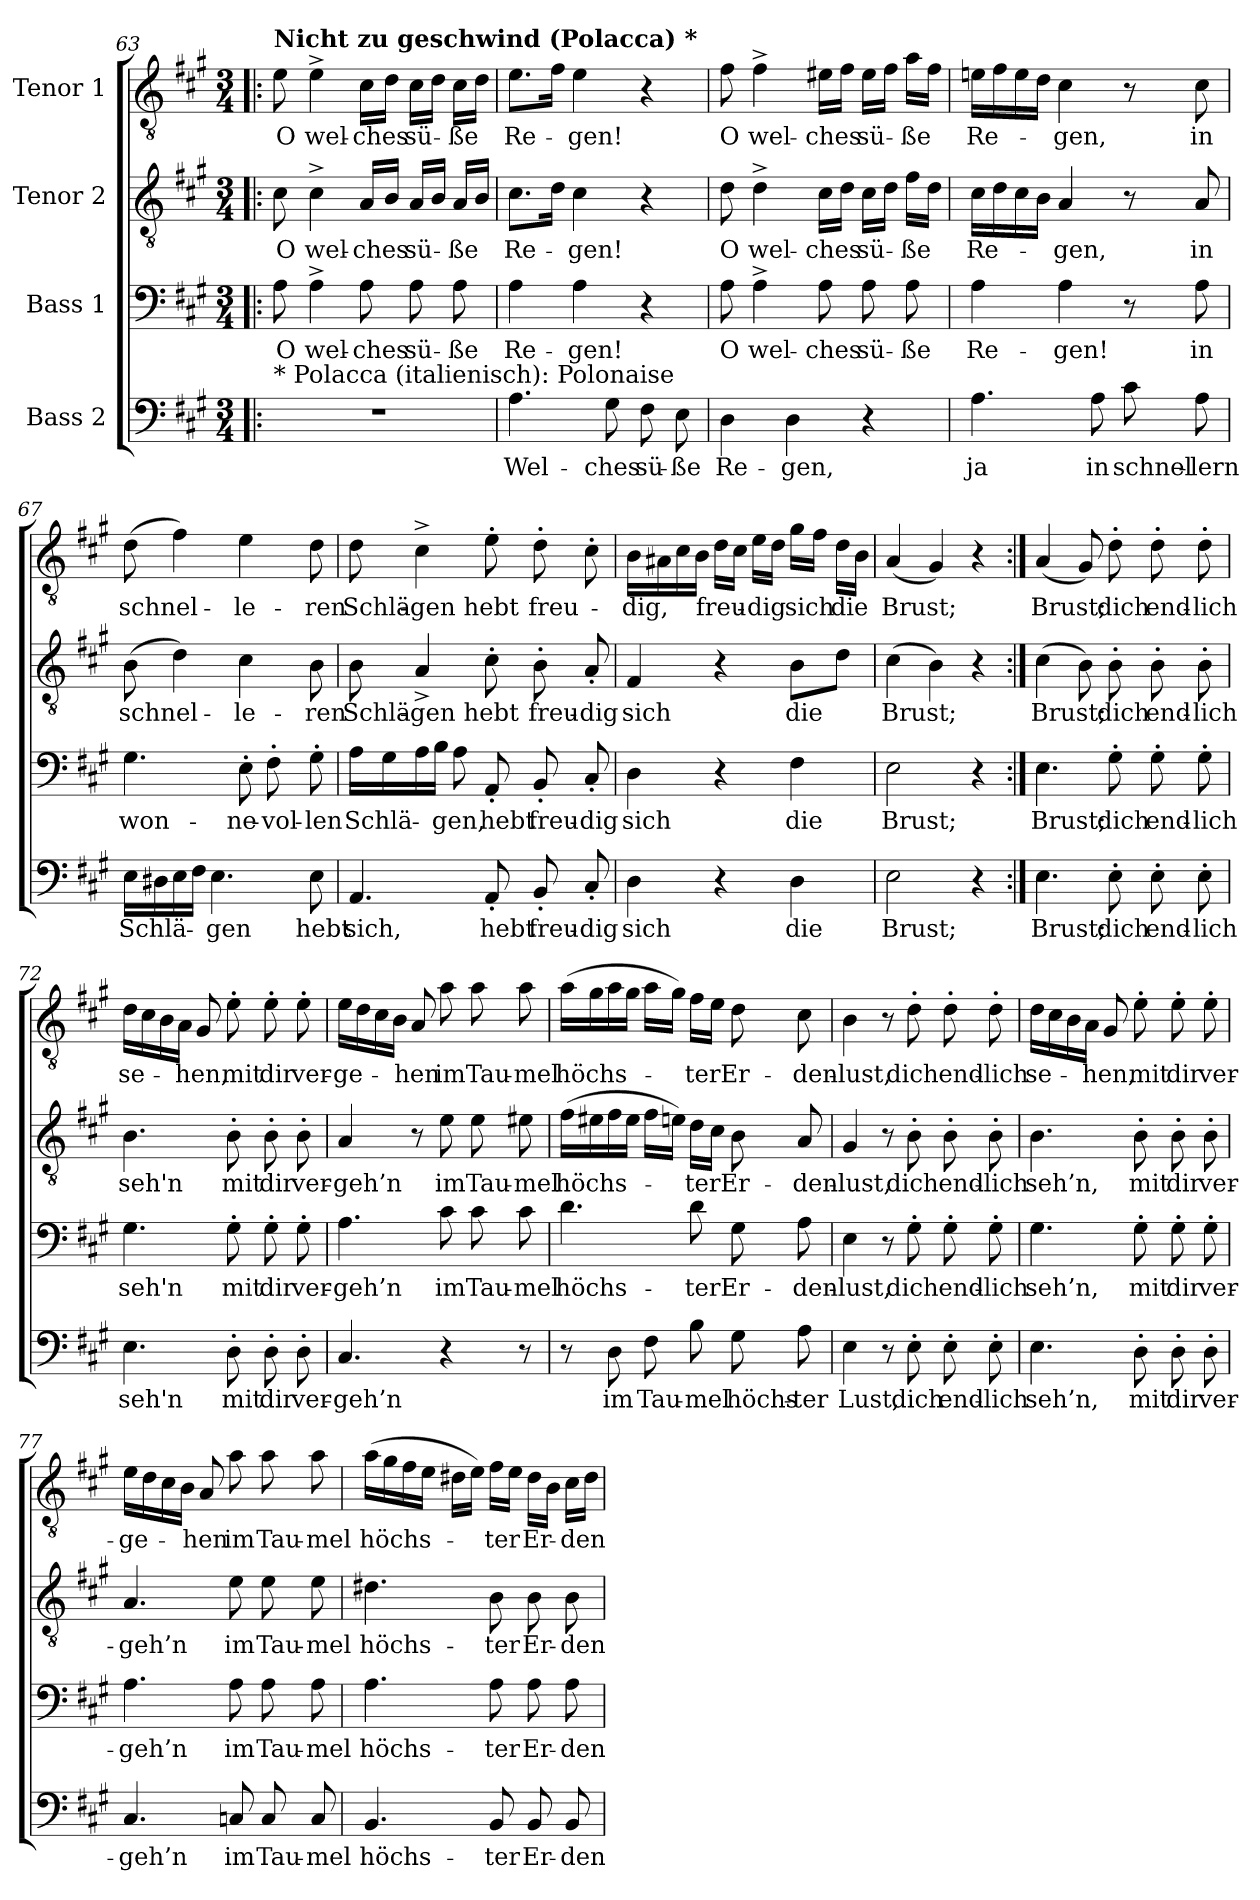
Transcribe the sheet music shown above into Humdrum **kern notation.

**kern	**text	**kern	**text	**kern	**text	**kern	**text
*part4	*part4	*part3	*part3	*part2	*part2	*part1	*part1
*staff4	*staff4	*staff3	*staff3	*staff2	*staff2	*staff1	*staff1
*I"Bass 2	*	*I"Bass 1	*	*I"Tenor 2	*	*I"Tenor 1	*
*clefF4	*	*clefF4	*	*clefGv2	*	*clefGv2	*
*k[f#c#g#]	*	*k[f#c#g#]	*	*k[f#c#g#]	*	*k[f#c#g#]	*
*M3/4	*	*M3/4	*	*M3/4	*	*M3/4	*
=63!|:	=63!|:	=63!|:	=63!|:	=63!|:	=63!|:	=63!|:	=63!|:
!	!	!	!	!	!	!LO:TX:a:B:t=Nicht zu geschwind (Polacca) *	!
!LO:TX:a:t=* Polacca (italienisch)&colon; Polonaise	!	!	!	!	!	!	!
!	!	!	!LO:LY:b	!	!LO:LY:b	!	!LO:LY:b
2.r	.	8A\	O	8c#\	O	8e\	O
!	!	!	!LO:LY:b	!	!LO:LY:b	!	!LO:LY:b
.	.	4A^\	wel-	4c#^\	wel-	4e^\	wel-
!	!	!	!LO:LY:b	!	!LO:LY:b	!	!LO:LY:b
.	.	8A\	-ches	16A/LL	-ches	16c#\LL	-ches
.	.	.	.	16B/JJ	.	16d\JJ	.
!	!	!	!LO:LY:b	!	!LO:LY:b	!	!LO:LY:b
.	.	8A\	sü-	16A/LL	sü-	16c#\LL	sü-
.	.	.	.	16B/JJ	.	16d\JJ	.
!	!	!	!LO:LY:b	!	!LO:LY:b	!	!LO:LY:b
.	.	8A\	-ße	16A/LL	-ße	16c#\LL	-ße
.	.	.	.	16B/JJ	.	16d\JJ	.
=64	=64	=64	=64	=64	=64	=64	=64
!	!LO:LY:b	!	!LO:LY:b	!	!LO:LY:b	!	!LO:LY:b
4.A\	Wel-	4A\	Re-	8.c#\L	Re-	8.e\L	Re-
.	.	.	.	16d\Jk	.	16f#\Jk	.
!	!	!	!LO:LY:b	!	!LO:LY:b	!	!LO:LY:b
.	.	4A\	-gen!	4c#\	-gen!	4e\	-gen!
!	!LO:LY:b	!	!	!	!	!	!
8G#\	-ches	.	.	.	.	.	.
!	!LO:LY:b	!	!	!	!	!	!
8F#\	sü-	4r	.	4r	.	4r	.
!	!LO:LY:b	!	!	!	!	!	!
8E\	-ße	.	.	.	.	.	.
!!LO:LB:g=z
=65	=65	=65	=65	=65	=65	=65	=65
!	!LO:LY:b	!	!LO:LY:b	!	!LO:LY:b	!	!LO:LY:b
4D\	Re-	8A\	O	8d\	O	8f#\	O
!	!	!	!LO:LY:b	!	!LO:LY:b	!	!LO:LY:b
.	.	4A^\	wel-	4d^\	wel-	4f#^\	wel-
!	!LO:LY:b	!	!	!	!	!	!
4D\	-gen,	.	.	.	.	.	.
!	!	!	!LO:LY:b	!	!LO:LY:b	!	!LO:LY:b
.	.	8A\	-ches	16c#\LL	-ches	16e#X\LL	-ches
.	.	.	.	16d\JJ	.	16f#\JJ	.
!	!	!	!LO:LY:b	!	!LO:LY:b	!	!LO:LY:b
4r	.	8A\	sü-	16c#\LL	sü-	16e#\LL	sü-
.	.	.	.	16d\JJ	.	16f#\JJ	.
!	!	!	!LO:LY:b	!	!LO:LY:b	!	!LO:LY:b
.	.	8A\	-ße	16f#\LL	-ße	16a\LL	-ße
.	.	.	.	16d\JJ	.	16f#\JJ	.
=66	=66	=66	=66	=66	=66	=66	=66
!	!LO:LY:b	!	!LO:LY:b	!	!LO:LY:b	!	!LO:LY:b
4.A\	ja	4A\	Re-	16c#\LL	Re-	16en\LL	Re-
.	.	.	.	16d\	.	16f#\	.
.	.	.	.	16c#\	.	16e\	.
.	.	.	.	16B\JJ	.	16d\JJ	.
!	!	!	!LO:LY:b	!	!LO:LY:b	!	!LO:LY:b
.	.	4A\	-gen!	4A/	-gen,	4c#\	-gen,
!	!LO:LY:b	!	!	!	!	!	!
8A\	in	.	.	.	.	.	.
!	!LO:LY:b	!	!	!	!	!	!
8c#\	schnel-	8r	.	8r	.	8r	.
!	!LO:LY:b	!	!LO:LY:b	!	!LO:LY:b	!	!LO:LY:b
8A\	-lern	8A\	in	8A/	in	8c#\	in
=67	=67	=67	=67	=67	=67	=67	=67
!	!LO:LY:b	!	!LO:LY:b	!	!LO:LY:b	!	!LO:LY:b
16E\LL	Schlä-	4.G#\	won-	(8B\	schnel-	(8d\	schnel-
16D#X\	.	.	.	.	.	.	.
16E\	.	.	.	4d\)	.	4f#\)	.
16F#\JJ	.	.	.	.	.	.	.
!	!LO:LY:b	!	!	!	!	!	!
4.E\	-gen	.	.	.	.	.	.
!	!	!	!LO:LY:b	!	!LO:LY:b	!	!LO:LY:b
.	.	8E'\	-ne-	4c#\	-le-	4e\	-le-
!	!	!	!LO:LY:b	!	!	!	!
.	.	8F#'\	-vol-	.	.	.	.
!	!LO:LY:b	!	!LO:LY:b	!	!LO:LY:b	!	!LO:LY:b
8E\	hebt	8G#'\	-len	8B\	-ren	8d\	-ren
!!LO:PB:g=z
=68	=68	=68	=68	=68	=68	=68	=68
!	!LO:LY:b	!	!LO:LY:b	!	!LO:LY:b	!	!LO:LY:b
4.AA/	sich,	16A\LL	Schlä-	8B\	Schlä-	8d\	Schlä-
.	.	16G#\	.	.	.	.	.
!	!	!	!	!	!LO:LY:b	!	!LO:LY:b
.	.	16A\	.	4A^/	-gen	4c#^\	-gen
.	.	16B\JJ	.	.	.	.	.
!	!	!	!LO:LY:b	!	!	!	!
.	.	8A\	-gen,	.	.	.	.
!	!LO:LY:b	!	!LO:LY:b	!	!LO:LY:b	!	!LO:LY:b
8AA'/	hebt	8AA'/	hebt	8c#'\	hebt	8e'\	hebt
!	!LO:LY:b	!	!LO:LY:b	!	!LO:LY:b	!	!LO:LY:b
8BB'/	freu-	8BB'/	freu-	8B'\	freu-	8d'\	freu-
!	!LO:LY:b	!	!LO:LY:b	!	!LO:LY:b	!	!
8C#'/	-dig	8C#'/	-dig	8A'/	-dig	8c#'\	.
=69	=69	=69	=69	=69	=69	=69	=69
!	!LO:LY:b	!	!LO:LY:b	!	!LO:LY:b	!	!LO:LY:b
4D\	sich	4D\	sich	4F#/	sich	16B\LL	-dig,
.	.	.	.	.	.	16A#X\	.
.	.	.	.	.	.	16c#\	.
.	.	.	.	.	.	16B\JJ	.
!	!	!	!	!	!	!	!LO:LY:b
4r	.	4r	.	4r	.	16d\LL	freu-
.	.	.	.	.	.	16c#\JJ	.
!	!	!	!	!	!	!	!LO:LY:b
.	.	.	.	.	.	16e\LL	-dig
.	.	.	.	.	.	16d\JJ	.
!	!LO:LY:b	!	!LO:LY:b	!	!LO:LY:b	!	!LO:LY:b
4D\	die	4F#\	die	8B\L	die	16g#\LL	sich
.	.	.	.	.	.	16f#\JJ	.
!	!	!	!	!	!	!	!LO:LY:b
.	.	.	.	8d\J	.	16d\LL	die
.	.	.	.	.	.	16B\JJ	.
=70	=70	=70	=70	=70	=70	=70	=70
!	!LO:LY:b	!	!LO:LY:b	!	!LO:LY:b	!	!LO:LY:b
2E\	Brust;	2E\	Brust;	(4c#\	Brust;	(4A/	Brust;
.	.	.	.	4B\)	.	4G#/)	.
4r	.	4r	.	4r	.	4r	.
!!LO:LB:g=z
=71:|!	=71:|!	=71:|!	=71:|!	=71:|!	=71:|!	=71:|!	=71:|!
!	!LO:LY:b	!	!LO:LY:b	!	!LO:LY:b	!	!LO:LY:b
4.E\	Brust;	4.E\	Brust;	(4c#\	Brust;	(4A/	Brust;
.	.	.	.	8B\)	.	8G#/)	.
!	!LO:LY:b	!	!LO:LY:b	!	!LO:LY:b	!	!LO:LY:b
8E'\	dich	8G#'\	dich	8B'\	dich	8d'\	dich
!	!LO:LY:b	!	!LO:LY:b	!	!LO:LY:b	!	!LO:LY:b
8E'\	end-	8G#'\	end-	8B'\	end-	8d'\	end-
!	!LO:LY:b	!	!LO:LY:b	!	!LO:LY:b	!	!LO:LY:b
8E'\	-lich	8G#'\	-lich	8B'\	-lich	8d'\	-lich
=72	=72	=72	=72	=72	=72	=72	=72
!	!LO:LY:b	!	!LO:LY:b	!	!LO:LY:b	!	!LO:LY:b
4.E\	seh'n	4.G#\	seh'n	4.B\	seh'n	16d\LL	se-
.	.	.	.	.	.	16c#\	.
.	.	.	.	.	.	16B\	.
.	.	.	.	.	.	16A\JJ	.
!	!	!	!	!	!	!	!LO:LY:b
.	.	.	.	.	.	8G#/	-hen,
!	!LO:LY:b	!	!LO:LY:b	!	!LO:LY:b	!	!LO:LY:b
8D'\	mit	8G#'\	mit	8B'\	mit	8e'\	mit
!	!LO:LY:b	!	!LO:LY:b	!	!LO:LY:b	!	!LO:LY:b
8D'\	dir	8G#'\	dir	8B'\	dir	8e'\	dir
!	!LO:LY:b	!	!LO:LY:b	!	!LO:LY:b	!	!LO:LY:b
8D'\	ver-	8G#'\	ver-	8B'\	ver-	8e'\	ver-
=73	=73	=73	=73	=73	=73	=73	=73
!	!LO:LY:b	!	!LO:LY:b	!	!LO:LY:b	!	!LO:LY:b
4.C#/	-geh’n	4.A\	-geh’n	4A/	-geh’n	16e\LL	-ge-
.	.	.	.	.	.	16d\	.
.	.	.	.	.	.	16c#\	.
.	.	.	.	.	.	16B\JJ	.
!	!	!	!	!	!	!	!LO:LY:b
.	.	.	.	8r	.	8A/	-hen
!	!	!	!LO:LY:b	!	!LO:LY:b	!	!LO:LY:b
4r	.	8c#\	im	8e\	im	8a\	im
!	!	!	!LO:LY:b	!	!LO:LY:b	!	!LO:LY:b
.	.	8c#\	Tau-	8e\	Tau-	8a\	Tau-
!	!	!	!LO:LY:b	!	!LO:LY:b	!	!LO:LY:b
8r	.	8c#\	-mel	8e#X\	-mel	8a\	-mel
!!LO:LB:g=z
=74	=74	=74	=74	=74	=74	=74	=74
!	!	!	!LO:LY:b	!	!LO:LY:b	!	!LO:LY:b
8r	.	4.d\	höchs-	(16f#\LL	höchs-	(16a\LL	höchs-
.	.	.	.	16e#X\	.	16g#\	.
!	!LO:LY:b	!	!	!	!	!	!
8D\	im	.	.	16f#\	.	16a\	.
.	.	.	.	16e#\JJ	.	16g#\JJ	.
!	!LO:LY:b	!	!	!	!	!	!
8F#\	Tau-	.	.	16f#\LL	.	16a\LL	.
.	.	.	.	16en\JJ)	.	16g#\JJ)	.
!	!LO:LY:b	!	!LO:LY:b	!	!LO:LY:b	!	!LO:LY:b
8B\	-mel	8d\	-ter	16d\LL	-ter	16f#\LL	-ter
.	.	.	.	16c#\JJ	.	16e\JJ	.
!	!LO:LY:b	!	!LO:LY:b	!	!LO:LY:b	!	!LO:LY:b
8G#\	höchs-	8G#\	Er-	8B\	Er-	8d\	Er-
!	!LO:LY:b	!	!LO:LY:b	!	!LO:LY:b	!	!LO:LY:b
8A\	-ter	8A\	-den-	8A/	-den-	8c#\	-den-
=75	=75	=75	=75	=75	=75	=75	=75
!	!LO:LY:b	!	!LO:LY:b	!	!LO:LY:b	!	!LO:LY:b
4E\	-Lust,	4E\	-lust,	4G#/	-lust,	4B\	-lust,
8r	.	8r	.	8r	.	8r	.
!	!LO:LY:b	!	!LO:LY:b	!	!LO:LY:b	!	!LO:LY:b
8E'\	dich	8G#'\	dich	8B'\	dich	8d'\	dich
!	!LO:LY:b	!	!LO:LY:b	!	!LO:LY:b	!	!LO:LY:b
8E'\	end-	8G#'\	end-	8B'\	end-	8d'\	end-
!	!LO:LY:b	!	!LO:LY:b	!	!LO:LY:b	!	!LO:LY:b
8E'\	-lich	8G#'\	-lich	8B'\	-lich	8d'\	-lich
=76	=76	=76	=76	=76	=76	=76	=76
!	!LO:LY:b	!	!LO:LY:b	!	!LO:LY:b	!	!LO:LY:b
4.E\	seh’n,	4.G#\	seh’n,	4.B\	seh’n,	16d\LL	se-
.	.	.	.	.	.	16c#\	.
.	.	.	.	.	.	16B\	.
.	.	.	.	.	.	16A\JJ	.
!	!	!	!	!	!	!	!LO:LY:b
.	.	.	.	.	.	8G#/	-hen,
!	!LO:LY:b	!	!LO:LY:b	!	!LO:LY:b	!	!LO:LY:b
8D'\	mit	8G#'\	mit	8B'\	mit	8e'\	mit
!	!LO:LY:b	!	!LO:LY:b	!	!LO:LY:b	!	!LO:LY:b
8D'\	dir	8G#'\	dir	8B'\	dir	8e'\	dir
!	!LO:LY:b	!	!LO:LY:b	!	!LO:LY:b	!	!LO:LY:b
8D'\	ver-	8G#'\	ver-	8B'\	ver-	8e'\	ver-
!!LO:PB:g=z
=77	=77	=77	=77	=77	=77	=77	=77
!	!LO:LY:b	!	!LO:LY:b	!	!LO:LY:b	!	!LO:LY:b
4.C#/	-geh’n	4.A\	-geh’n	4.A/	-geh’n	16e\LL	-ge-
.	.	.	.	.	.	16d\	.
.	.	.	.	.	.	16c#\	.
.	.	.	.	.	.	16B\JJ	.
!	!	!	!	!	!	!	!LO:LY:b
.	.	.	.	.	.	8A/	-hen
!	!LO:LY:b	!	!LO:LY:b	!	!LO:LY:b	!	!LO:LY:b
8Cn/	im	8A\	im	8e\	im	8a\	im
!	!LO:LY:b	!	!LO:LY:b	!	!LO:LY:b	!	!LO:LY:b
8C/	Tau-	8A\	Tau-	8e\	Tau-	8a\	Tau-
!	!LO:LY:b	!	!LO:LY:b	!	!LO:LY:b	!	!LO:LY:b
8C/	-mel	8A\	-mel	8e\	-mel	8a\	-mel
=78	=78	=78	=78	=78	=78	=78	=78
!	!LO:LY:b	!	!LO:LY:b	!	!LO:LY:b	!	!LO:LY:b
4.BB/	höchs-	4.A\	höchs-	4.d#X\	höchs-	(16a\LL	höchs-
.	.	.	.	.	.	16g#\	.
.	.	.	.	.	.	16f#\	.
.	.	.	.	.	.	16e\JJ	.
.	.	.	.	.	.	16d#X\LL	.
.	.	.	.	.	.	16e\JJ)	.
!	!LO:LY:b	!	!LO:LY:b	!	!LO:LY:b	!	!LO:LY:b
8BB/	-ter	8A\	-ter	8B\	-ter	16f#\LL	-ter
.	.	.	.	.	.	16e\JJ	.
!	!LO:LY:b	!	!LO:LY:b	!	!LO:LY:b	!	!LO:LY:b
8BB/	Er-	8A\	Er-	8B\	Er-	16d#\LL	Er-
.	.	.	.	.	.	16B\JJ	.
!	!LO:LY:b	!	!LO:LY:b	!	!LO:LY:b	!	!LO:LY:b
8BB/	-den-	8A\	-den-	8B\	-den-	16c#\LL	-den-
.	.	.	.	.	.	16d#\JJ	.
=	=	=	=	=	=	=	=
*-	*-	*-	*-	*-	*-	*-	*-
